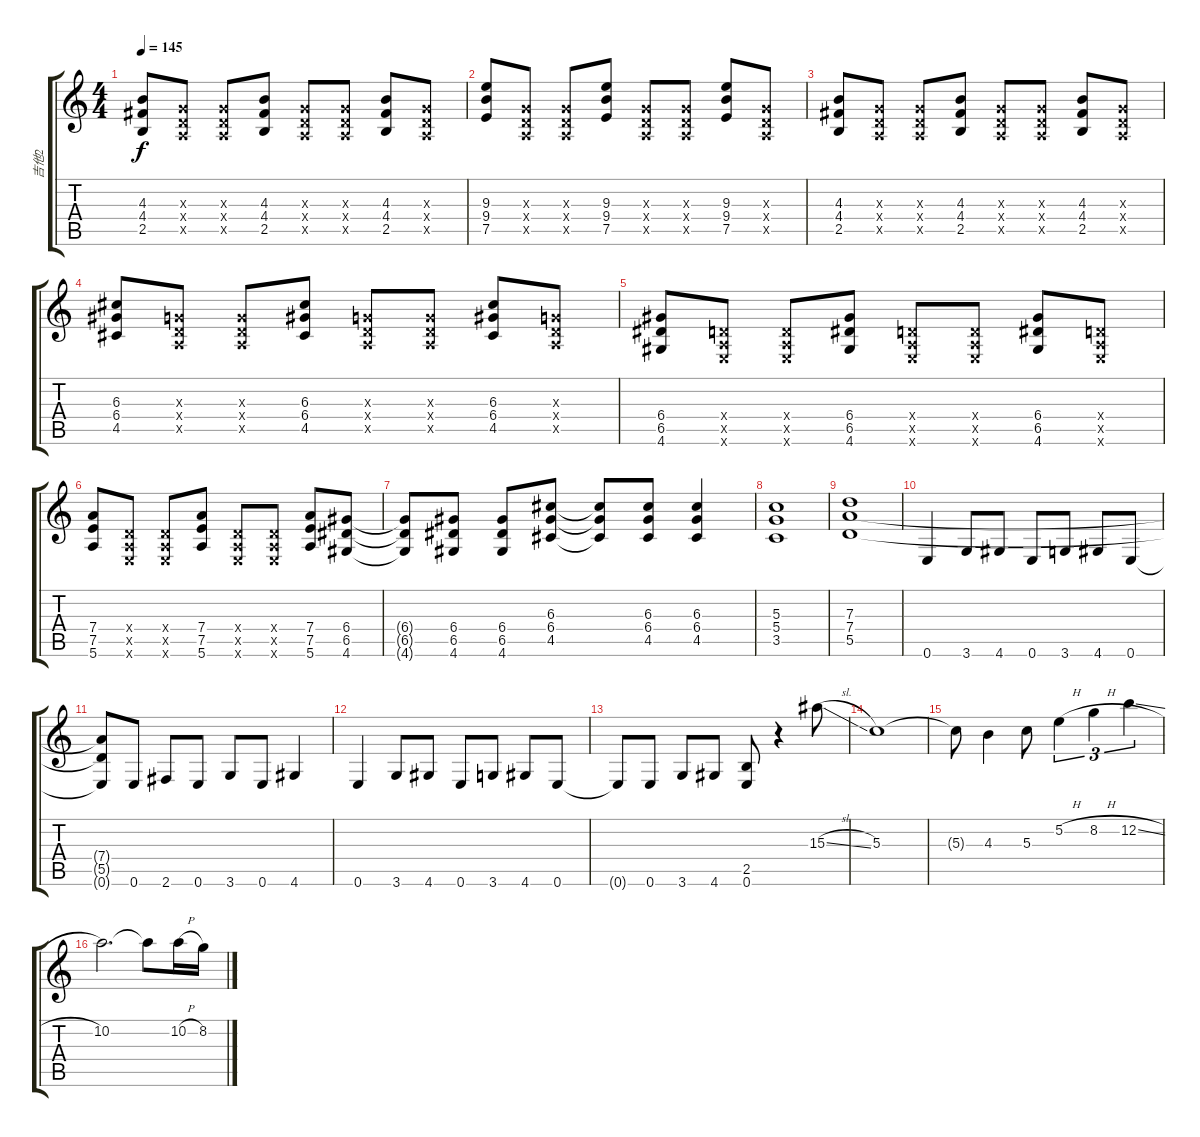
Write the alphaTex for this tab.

\track ("吉他2" "吉他2") {instrument overdrivenguitar}
\staff {score tabs}
\tuning (E4 B3 G3 D3 A2 E2) {hide}
\ts (4 4)
\tempo 145
\clef g2
\ks c
(4.3 4.4 2.5).8{dy f} (0.3{x} 0.4{x} 0.5{x}).8 (0.3{x} 0.4{x} 0.5{x}).8 (4.3 4.4 2.5).8 (0.3{x} 0.4{x} 0.5{x}).8 (0.3{x} 0.4{x} 0.5{x}).8 (4.3 4.4 2.5).8 (0.3{x} 0.4{x} 0.5{x}).8 |
(9.3 9.4 7.5).8 (0.3{x} 0.4{x} 0.5{x}).8 (0.3{x} 0.4{x} 0.5{x}).8 (9.3 9.4 7.5).8 (0.3{x} 0.4{x} 0.5{x}).8 (0.3{x} 0.4{x} 0.5{x}).8 (9.3 9.4 7.5).8 (0.3{x} 0.4{x} 0.5{x}).8 |
(4.3 4.4 2.5).8 (0.3{x} 0.4{x} 0.5{x}).8 (0.3{x} 0.4{x} 0.5{x}).8 (4.3 4.4 2.5).8 (0.3{x} 0.4{x} 0.5{x}).8 (0.3{x} 0.4{x} 0.5{x}).8 (4.3 4.4 2.5).8 (0.3{x} 0.4{x} 0.5{x}).8 |
(6.3 6.4 4.5).8 (0.3{x} 0.4{x} 0.5{x}).8 (0.3{x} 0.4{x} 0.5{x}).8 (6.3 6.4 4.5).8 (0.3{x} 0.4{x} 0.5{x}).8 (0.3{x} 0.4{x} 0.5{x}).8 (6.3 6.4 4.5).8 (0.3{x} 0.4{x} 0.5{x}).8 |
(6.4 6.5 4.6).8 (0.4{x} 0.5{x} 0.6{x}).8 (0.4{x} 0.5{x} 0.6{x}).8 (6.4 6.5 4.6).8 (0.4{x} 0.5{x} 0.6{x}).8 (0.4{x} 0.5{x} 0.6{x}).8 (6.4 6.5 4.6).8 (0.4{x} 0.5{x} 0.6{x}).8 |
(7.4 7.5 5.6).8 (0.4{x} 0.5{x} 0.6{x}).8 (0.4{x} 0.5{x} 0.6{x}).8 (7.4 7.5 5.6).8 (0.4{x} 0.5{x} 0.6{x}).8 (0.4{x} 0.5{x} 0.6{x}).8 (7.4 7.5 5.6).8 (6.4 6.5 4.6).8 |
(6.4{t} 6.5{t} 4.6{t}).8 (6.4 6.5 4.6).8 (6.4 6.5 4.6).8 (6.3 6.4 4.5).8 (6.3{t} 6.4{t} 4.5{t}).8 (6.3 6.4 4.5).8 (6.3 6.4 4.5).4 |
(5.3 5.4 3.5).1 |
(7.3 7.4 5.5).1 |
0.6.4 3.6.8 4.6.8 0.6.8 3.6.8 4.6.8 0.6.8 |
(7.4{t} 5.5{t} 0.6{t}).8 0.6.8 2.6.8 0.6.8 3.6.8 0.6.8 4.6.4 |
0.6.4 3.6.8 4.6.8 0.6.8 3.6.8 4.6.8 0.6.8 |
0.6{t}.8 0.6.8 3.6.8 4.6.8 (2.5 0.6).8 r.4 15.3{sl}.8 |
5.3.1 |
5.3{t}.8 4.3.4 5.3.8 5.2{h}.4{tu (3 2)} 8.2{h}.4{tu (3 2)} 12.2{sl}.4{tu (3 2)} |
10.2.2{d} 10.2{t}.8 10.2{h}.16 8.2.16
